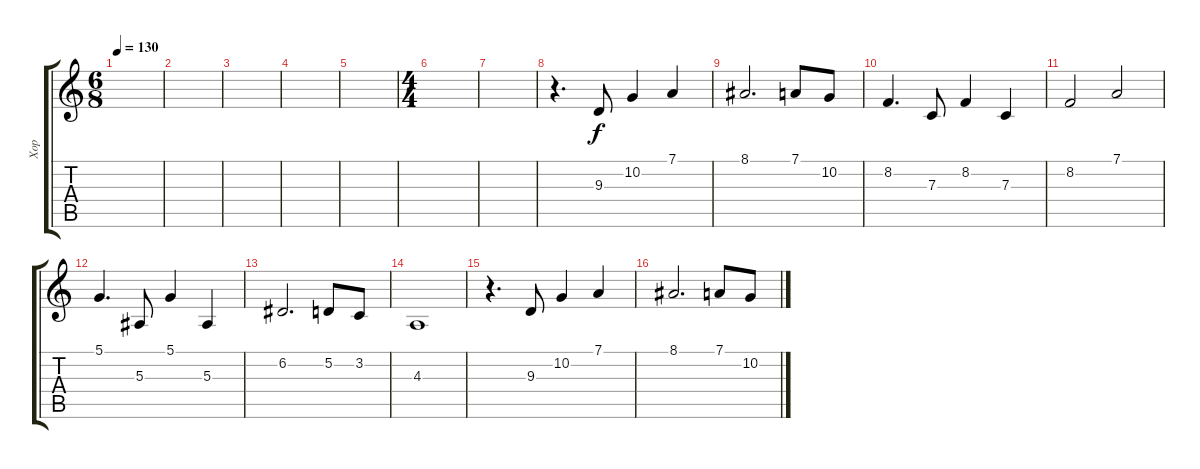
\track ("Хор" "Хор") {instrument choiraahs}
\staff {score tabs}
\tuning (D4 A3 F3 C3 G2 D2) {hide}
\ts (6 8)
\tempo 130
\clef g2
\ks c
|
|
|
|
|
\ts (4 4)
|
|
r.4{d} 9.3.8 10.2.4 7.1.4 |
8.1.2{d} 7.1.8 10.2.8 |
8.2.4{d} 7.3.8 8.2.4 7.3.4 |
8.2.2 7.1.2 |
5.1.4{d} 5.3.8 5.1.4 5.3.4 |
6.2.2{d} 5.2.8 3.2.8 |
4.3.1 |
r.4{d} 9.3.8 10.2.4 7.1.4 |
8.1.2{d} 7.1.8 10.2.8
